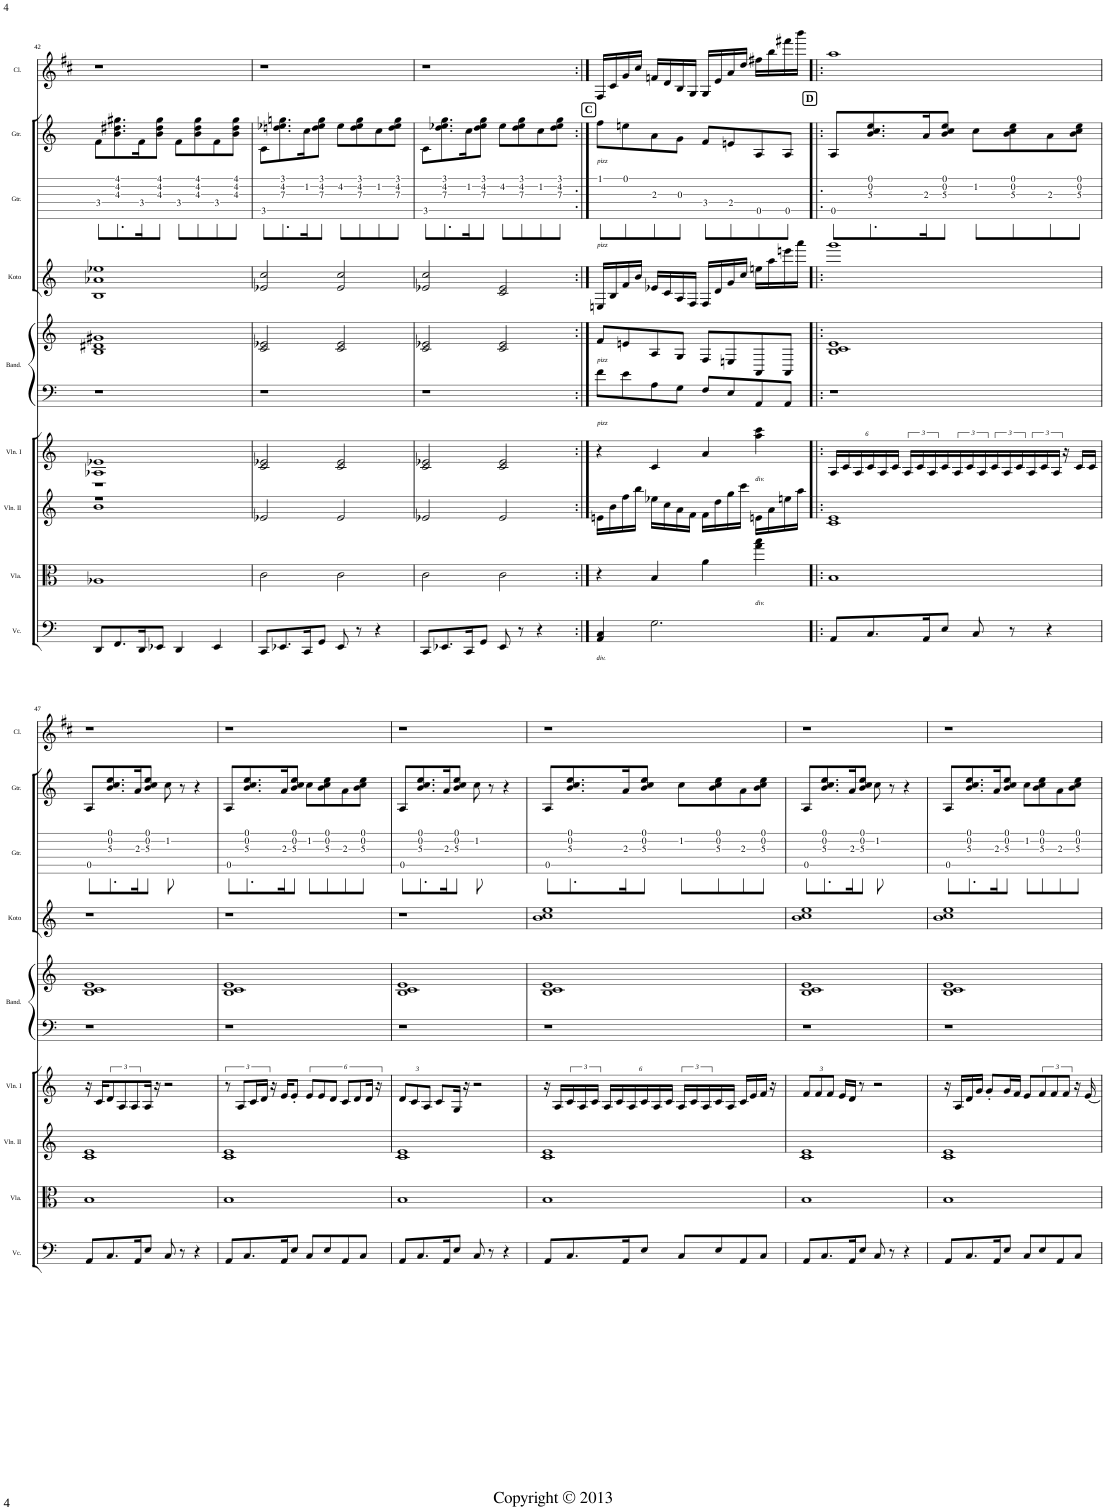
**kern	**kern	**kern	**kern	**kern	**kern	**kern	**kern	**kern	**kern
*part9	*part8	*part7	*part6	*part5	*part5	*part4	*part3	*part2	*part1
*staff10	*staff9	*staff8	*staff7	*staff6	*staff5	*staff4	*staff3	*staff2	*staff1
*I"Violoncello	*I"Viola	*I"Violin II	*I"Violin I	*I"Bandoneon	*	*I"Koto	*I"Guitar	*I"Guitar	*I"Clarinet in Bb
*I'Vc.	*I'Vla.	*I'Vln. II	*I'Vln. I	*I'Band.	*	*I'Koto	*I'Gtr.	*I'Gtr.	*I'Cl.
!!LO:PB:g=z
*clefF4	*clefC3	*clefG2	*clefG2	*clefF4	*clefG2	*clefG2	*	*clefG2	*clefG2
*	*	*	*	*	*	*Trd7c12	*	*Trd7c12	*Trd1c2
*k[]	*k[]	*k[]	*k[]	*k[]	*k[]	*k[]	*k[]	*k[]	*k[f#c#]
*	*	*	*	*	*	*	*	*	*D:
*M4/4	*M4/4	*M4/4	*M4/4	*M4/4	*M4/4	*M4/4	*M4/4	*M4/4	*M4/4
=42	=42	=42	=42	=42	=42	=42	=42	=42	=42
*	*	*^	*^	*	*	*^	*	*	*
8DD/L	1A-X	1r	1b	1A-X 1e-X	1r	1r	1B 1d#X 1g#X	1a-X 1ee-X	1B	8F\L	8f\L	1r
8.FF/	.	.	.	.	.	.	.	.	.	8.B\ 8.d#\ 8.g#\	8.b\ 8.dd#X\ 8.gg#X\	.
16DD/K	.	.	.	.	.	.	.	.	.	16F\K	16f\K	.
8EE-X/J	.	.	.	.	.	.	.	.	.	8B\ 8d#\ 8g#\J	8b\ 8dd#\ 8gg#\J	.
4DD/	.	.	.	.	.	.	.	.	.	8F\L	8f\L	.
.	.	.	.	.	.	.	.	.	.	8B\ 8d#\ 8g#\	8b\ 8dd#\ 8gg#\	.
4EE-/	.	.	.	.	.	.	.	.	.	8F\	8f\	.
.	.	.	.	.	.	.	.	.	.	8B\ 8d#\ 8g#\J	8b\ 8dd#\ 8gg#\J	.
*	*	*v	*v	*	*	*	*	*v	*v	*	*	*
*	*	*	*v	*v	*	*	*	*	*	*
=43	=43	=43	=43	=43	=43	=43	=43	=43	=43
8CC/L	2c\	2e-X/	2c/ 2e-X/	1r	2c/ 2e-X/	2e-X/ 2cc/	8C\L	8c\L	1r
8.EE-X/	.	.	.	.	.	.	8.d\ 8.e-\ 8.g\	8.ddn\ 8.ee-X\ 8.ggn\	.
16CC/K	.	.	.	.	.	.	16c\K	16cc\K	.
8GG/J	.	.	.	.	.	.	8d\ 8e-\ 8g\J	8dd\ 8ee-\ 8gg\J	.
8EE-/	2c\	2e-/	2c/ 2e-/	.	2c/ 2e-/	2e-/ 2cc/	8e-\L	8ee-\L	.
8r	.	.	.	.	.	.	8d\ 8e-\ 8g\	8dd\ 8ee-\ 8gg\	.
4r	.	.	.	.	.	.	8c\	8cc\	.
.	.	.	.	.	.	.	8d\ 8e-\ 8g\J	8dd\ 8ee-\ 8gg\J	.
=44	=44	=44	=44	=44	=44	=44	=44	=44	=44
8CC/L	2c\	2e-X/	2c/ 2e-X/	1r	2c/ 2e-X/	2e-X/ 2cc/	8C\L	8c\L	1r
8.EE-X/	.	.	.	.	.	.	8.d\ 8.e-\ 8.g\	8.dd\ 8.ee-X\ 8.gg\	.
16CC/K	.	.	.	.	.	.	16c\K	16cc\K	.
8GG/J	.	.	.	.	.	.	8d\ 8e-\ 8g\J	8dd\ 8ee-\ 8gg\J	.
8EE-/	2c\	2e-/	2c/ 2e-/	.	2c/ 2e-/	2c/ 2e-/	8e-\L	8ee-\L	.
8r	.	.	.	.	.	.	8d\ 8e-\ 8g\	8dd\ 8ee-\ 8gg\	.
4r	.	.	.	.	.	.	8c\	8cc\	.
.	.	.	.	.	.	.	8d\ 8e-\ 8g\J	8dd\ 8ee-\ 8gg\J	.
!!LO:REH:place=s1:b:B:cj:fs=10.2845:t=C
=45:|!	=45:|!	=45:|!	=45:|!	=45:|!	=45:|!	=45:|!	=45:|!	=45:|!	=45:|!
!	!	!	!	!	!	!	!	!LO:TX:b:i:t=pizz	!
!	!	!	!	!	!	!	!LO:TX:b:i:t=pizz	!	!
!	!	!	!	!	!LO:TX:b:i:t=pizz	!	!	!	!
!	!	!	!	!LO:TX:b:i:t=pizz	!	!	!	!	!
!LO:TX:b:i:t=div.	!	!	!	!	!	!	!	!	!
4AA/ 4C/	4r	16en\LL	4r	8f\L	8f/L	16En/LL	8f\L	8ff\L	16F#/LL
.	.	16b\	.	.	.	16B/	.	.	16c#/
.	.	16ff\	.	8e\	8en/	16f/	8e\	8een\	16g/
.	.	16bb\JJ	.	.	.	16b/JJ	.	.	16cc#/JJ
2.G\	4B/	16ee-X\LL	4c/	8A\	8A/	16e-X/LL	8A\	8a\	16fn/LL
.	.	16cc\	.	.	.	16c/	.	.	16d/
.	.	16a\	.	8G\J	8G/J	16A/	8G\J	8g\J	16B/
.	.	16f\JJ	.	.	.	16F/JJ	.	.	16G/JJ
.	4a\	16f\LL	4a/	8F/L	8F/L	16F/LL	8F\L	8f/L	16G/LL
.	.	16dd\	.	.	.	16d/	.	.	16e/
.	.	16gg\	.	8E/	8En/	16g/	8E\	8en/	16a/
.	.	16ccc\JJ	.	.	.	16cc/JJ	.	.	16dd/JJ
!	!	!	!LO:TX:b:i:t=div.	!	!	!	!	!	!
!	!LO:TX:b:i:t=div.	!	!	!	!	!	!	!	!
.	4gg\ 4bb\	16en\LL	4aa\ 4ccc\	8AA/	8AA/	16een\LL	8AA\	8A/	16ff#X\LL
.	.	16a\	.	.	.	16aa\	.	.	16bb\
.	.	16een\	.	8AA/J	8AA/J	16eeen\	8AA\J	8A/J	16fff#X\
.	.	16aa\JJ	.	.	.	16aaa\JJ	.	.	16bbb\JJ
!!LO:REH:place=s1:b:B:cj:fs=10.2845:t=D
=46!|:	=46!|:	=46!|:	=46!|:	=46!|:	=46!|:	=46!|:	=46!|:	=46!|:	=46!|:
*	*	*	*Xbrackettup	*	*	*	*	*	*
8AA/L	1B	1c 1e	24A/LL	1r	1B 1c 1e	1ggg	8AA\L	8A/L	1aa
.	.	.	24c/	.	.	.	.	.	.
.	.	.	24A/	.	.	.	.	.	.
8.C/	.	.	24c/	.	.	.	8.c\ 8.B\ 8.e\	8.b/ 8.cc/ 8.ee/	.
.	.	.	24A/	.	.	.	.	.	.
.	.	.	24c/JJ	.	.	.	.	.	.
*	*	*	*brackettup	*	*	*	*	*	*
.	.	.	24A/LL	.	.	.	.	.	.
.	.	.	24c/	.	.	.	.	.	.
16AA/K	.	.	.	.	.	.	16A\K	16a/K	.
.	.	.	24A/	.	.	.	.	.	.
8E/J	.	.	16c/	.	.	.	8c\ 8B\ 8e\J	8b/ 8cc/ 8ee/J	.
.	.	.	24A/	.	.	.	.	.	.
.	.	.	24c/	.	.	.	.	.	.
8C/	.	.	.	.	.	.	8c\L	8cc\L	.
.	.	.	24A/	.	.	.	.	.	.
.	.	.	24c/	.	.	.	.	.	.
.	.	.	24A/	.	.	.	.	.	.
8r	.	.	.	.	.	.	8c\ 8B\ 8e\	8b\ 8cc\ 8ee\	.
.	.	.	24c/	.	.	.	.	.	.
.	.	.	24A/	.	.	.	.	.	.
.	.	.	24c/	.	.	.	.	.	.
4r	.	.	.	.	.	.	8A\	8a\	.
.	.	.	24A/JJ	.	.	.	.	.	.
.	.	.	16r	.	.	.	.	.	.
.	.	.	16c/LL	.	.	.	8c\ 8B\ 8e\J	8b\ 8cc\ 8ee\J	.
.	.	.	16c/JJ	.	.	.	.	.	.
!!LO:LB:g=z
=47	=47	=47	=47	=47	=47	=47	=47	=47	=47
8AA/L	1B	1c 1e	16r	1r	1B 1c 1e	1r	8AA\L	8A/L	1r
.	.	.	16c/KL	.	.	.	.	.	.
8.C/	.	.	12d/	.	.	.	8.c\ 8.B\ 8.e\	8.b/ 8.cc/ 8.ee/	.
.	.	.	12A/	.	.	.	.	.	.
.	.	.	12A/	.	.	.	.	.	.
16AA/K	.	.	.	.	.	.	16A\K	16a/K	.
8E/J	.	.	16A/Jk	.	.	.	8c\ 8B\ 8e\J	8b/ 8cc/ 8ee/J	.
.	.	.	16r	.	.	.	.	.	.
8C/	.	.	2r	.	.	.	8c\	8cc\	.
8r	.	.	.	.	.	.	8r	8r	.
4r	.	.	.	.	.	.	4r	4r	.
=48	=48	=48	=48	=48	=48	=48	=48	=48	=48
8AA/L	1B	1c 1e	12r	1r	1B 1c 1e	1r	8AA\L	8A/L	1r
.	.	.	12A/L	.	.	.	.	.	.
8.C/	.	.	.	.	.	.	8.c\ 8.B\ 8.e\	8.b/ 8.cc/ 8.ee/	.
.	.	.	24c/L	.	.	.	.	.	.
.	.	.	24d/JJ	.	.	.	.	.	.
.	.	.	16r	.	.	.	.	.	.
16AA/K	.	.	16e/KL	.	.	.	16A\K	16a/K	.
8E/J	.	.	8e'/J	.	.	.	8c\ 8B\ 8e\J	8b/ 8cc/ 8ee/J	.
8C/L	.	.	12e/L	.	.	.	8c\L	8cc\L	.
.	.	.	12e/	.	.	.	.	.	.
8E/	.	.	.	.	.	.	8c\ 8B\ 8e\	8b\ 8cc\ 8ee\	.
.	.	.	12d/J	.	.	.	.	.	.
8AA/	.	.	12c/L	.	.	.	8A\	8a\	.
.	.	.	12d/	.	.	.	.	.	.
8C/J	.	.	.	.	.	.	8c\ 8B\ 8e\J	8b\ 8cc\ 8ee\J	.
.	.	.	24d/Jk	.	.	.	.	.	.
.	.	.	24r	.	.	.	.	.	.
=49	=49	=49	=49	=49	=49	=49	=49	=49	=49
*	*	*	*Xbrackettup	*	*	*	*	*	*
8AA/L	1B	1c 1e	12d/L	1r	1B 1c 1e	1r	8AA\L	8A/L	1r
.	.	.	12c/	.	.	.	.	.	.
8.C/	.	.	.	.	.	.	8.c\ 8.B\ 8.e\	8.b/ 8.cc/ 8.ee/	.
.	.	.	12A/J	.	.	.	.	.	.
.	.	.	8c/L	.	.	.	.	.	.
16AA/K	.	.	.	.	.	.	16A\K	16a/K	.
8E/J	.	.	16G/Jk	.	.	.	8c\ 8B\ 8e\J	8b/ 8cc/ 8ee/J	.
.	.	.	16r	.	.	.	.	.	.
8C/	.	.	2r	.	.	.	8c\	8cc\	.
8r	.	.	.	.	.	.	8r	8r	.
4r	.	.	.	.	.	.	4r	4r	.
=50	=50	=50	=50	=50	=50	=50	=50	=50	=50
8AA/L	1B	1c 1e	16r	1r	1B 1c 1e	1b 1cc 1ee	8AA\L	8A/L	1r
.	.	.	16A/LL	.	.	.	.	.	.
*	*	*	*brackettup	*	*	*	*	*	*
8.C/	.	.	24c/	.	.	.	8.c\ 8.B\ 8.e\	8.b/ 8.cc/ 8.ee/	.
.	.	.	24A/	.	.	.	.	.	.
.	.	.	24c/JJ	.	.	.	.	.	.
*	*	*	*Xbrackettup	*	*	*	*	*	*
.	.	.	24A/LL	.	.	.	.	.	.
.	.	.	24c/	.	.	.	.	.	.
16AA/K	.	.	.	.	.	.	16A\K	16a/K	.
.	.	.	24A/	.	.	.	.	.	.
8E/J	.	.	24c/	.	.	.	8c\ 8B\ 8e\J	8b/ 8cc/ 8ee/J	.
.	.	.	24A/	.	.	.	.	.	.
.	.	.	24c/JJ	.	.	.	.	.	.
*	*	*	*brackettup	*	*	*	*	*	*
8C/L	.	.	24A/LL	.	.	.	8c\L	8cc\L	.
.	.	.	24c/	.	.	.	.	.	.
.	.	.	24A/	.	.	.	.	.	.
8E/	.	.	16c/	.	.	.	8c\ 8B\ 8e\	8b\ 8cc\ 8ee\	.
.	.	.	16A/JJ	.	.	.	.	.	.
8AA/	.	.	16c/LL	.	.	.	8A\	8a\	.
.	.	.	16e/	.	.	.	.	.	.
8C/J	.	.	16f/JJ	.	.	.	8c\ 8B\ 8e\J	8b\ 8cc\ 8ee\J	.
.	.	.	16r	.	.	.	.	.	.
=51	=51	=51	=51	=51	=51	=51	=51	=51	=51
*	*	*	*Xbrackettup	*	*	*	*	*	*
8AA/L	1B	1c 1e	12f/L	1r	1B 1c 1e	1b 1cc 1ee	8AA\L	8A/L	1r
.	.	.	12f/	.	.	.	.	.	.
8.C/	.	.	.	.	.	.	8.c\ 8.B\ 8.e\	8.b/ 8.cc/ 8.ee/	.
.	.	.	12f/J	.	.	.	.	.	.
.	.	.	16e/LL	.	.	.	.	.	.
16AA/K	.	.	16d/JJ	.	.	.	16A\K	16a/K	.
8E/J	.	.	8r	.	.	.	8c\ 8B\ 8e\J	8b/ 8cc/ 8ee/J	.
8C/	.	.	2r	.	.	.	8c\	8cc\	.
8r	.	.	.	.	.	.	8r	8r	.
4r	.	.	.	.	.	.	4r	4r	.
=52	=52	=52	=52	=52	=52	=52	=52	=52	=52
8AA/L	1B	1c 1e	16r	1r	1B 1c 1e	1b 1cc 1ee	8AA\L	8A/L	1r
.	.	.	16A/LL	.	.	.	.	.	.
8.C/	.	.	16d/	.	.	.	8.c\ 8.B\ 8.e\	8.b/ 8.cc/ 8.ee/	.
.	.	.	16g/JJ	.	.	.	.	.	.
.	.	.	8g'/L	.	.	.	.	.	.
16AA/K	.	.	.	.	.	.	16A\K	16a/K	.
8E/J	.	.	16g/L	.	.	.	8c\ 8B\ 8e\J	8b/ 8cc/ 8ee/J	.
.	.	.	16f/JJ	.	.	.	.	.	.
8C/L	.	.	8e/L	.	.	.	8c\L	8cc\L	.
*	*	*	*brackettup	*	*	*	*	*	*
8E/	.	.	12f/	.	.	.	8c\ 8B\ 8e\	8b\ 8cc\ 8ee\	.
.	.	.	12f/	.	.	.	.	.	.
8AA/	.	.	.	.	.	.	8A\	8a\	.
.	.	.	12f/J	.	.	.	.	.	.
8C/J	.	.	16r	.	.	.	8c\ 8B\ 8e\J	8b\ 8cc\ 8ee\J	.
.	.	.	[<16e/	.	.	.	.	.	.
=	=	=	=	=	=	=	=	=	=
*-	*-	*-	*-	*-	*-	*-	*-	*-	*-
